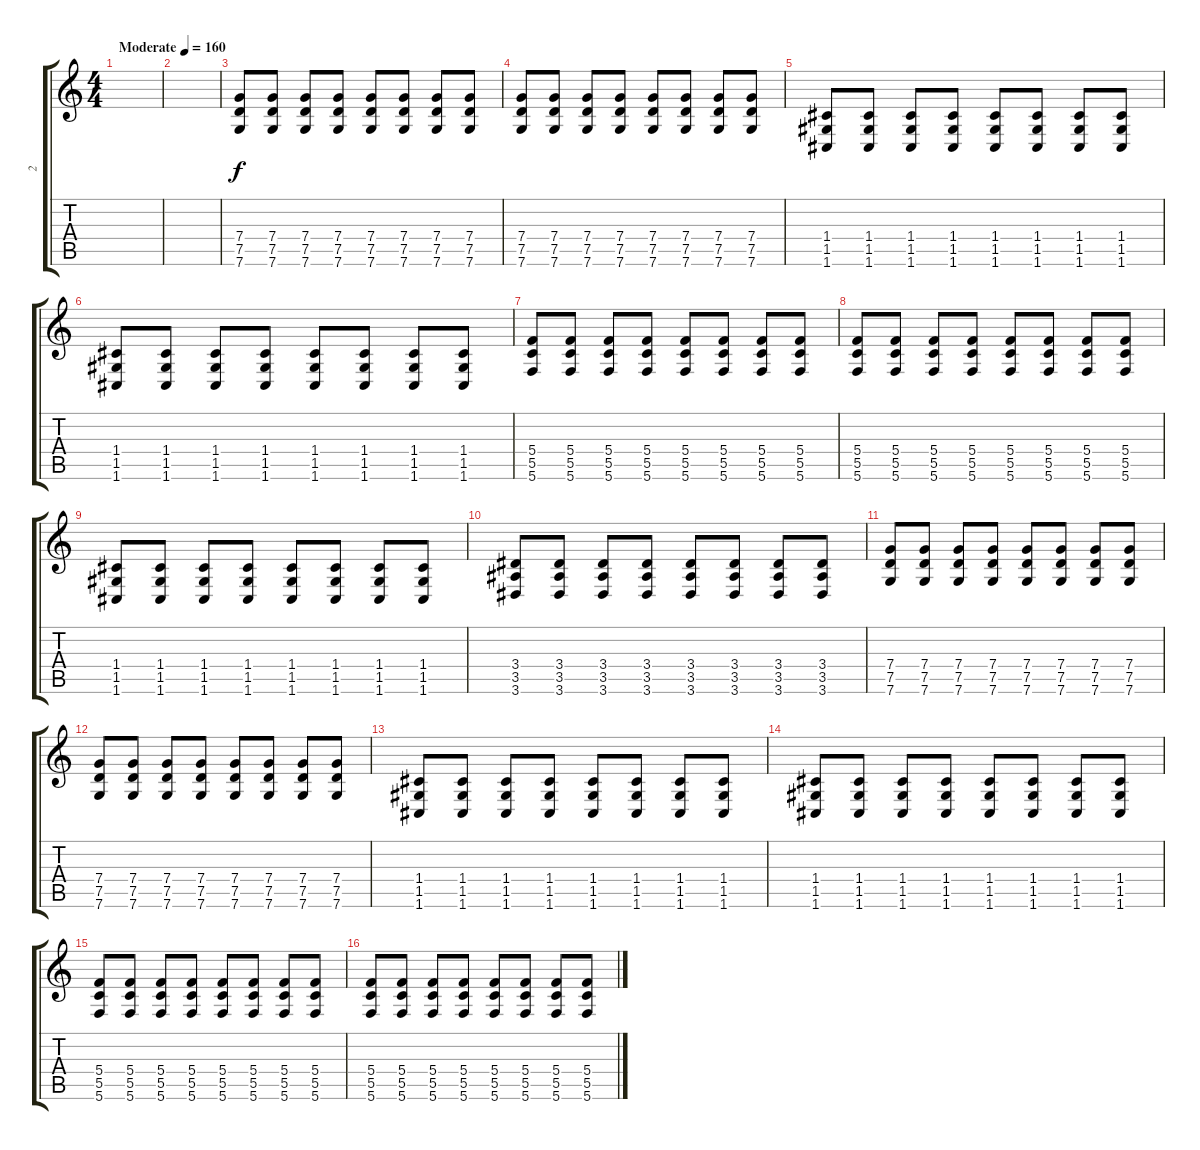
\track ("2" "2") {instrument distortionguitar}
\staff {score tabs}
\tuning (D4 A3 F3 C3 G2 C2) {hide}
\ts (4 4)
\tempo (160 "Moderate")
\clef g2
\ks c
|
|
(7.4 7.5 7.6).8 (7.4 7.5 7.6).8 (7.4 7.5 7.6).8 (7.4 7.5 7.6).8 (7.4 7.5 7.6).8 (7.4 7.5 7.6).8 (7.4 7.5 7.6).8 (7.4 7.5 7.6).8 |
(7.4 7.5 7.6).8 (7.4 7.5 7.6).8 (7.4 7.5 7.6).8 (7.4 7.5 7.6).8 (7.4 7.5 7.6).8 (7.4 7.5 7.6).8 (7.4 7.5 7.6).8 (7.4 7.5 7.6).8 |
(1.4 1.5 1.6).8 (1.4 1.5 1.6).8 (1.4 1.5 1.6).8 (1.4 1.5 1.6).8 (1.4 1.5 1.6).8 (1.4 1.5 1.6).8 (1.4 1.5 1.6).8 (1.4 1.5 1.6).8 |
(1.4 1.5 1.6).8 (1.4 1.5 1.6).8 (1.4 1.5 1.6).8 (1.4 1.5 1.6).8 (1.4 1.5 1.6).8 (1.4 1.5 1.6).8 (1.4 1.5 1.6).8 (1.4 1.5 1.6).8 |
(5.4 5.5 5.6).8 (5.4 5.5 5.6).8 (5.4 5.5 5.6).8 (5.4 5.5 5.6).8 (5.4 5.5 5.6).8 (5.4 5.5 5.6).8 (5.4 5.5 5.6).8 (5.4 5.5 5.6).8 |
(5.4 5.5 5.6).8 (5.4 5.5 5.6).8 (5.4 5.5 5.6).8 (5.4 5.5 5.6).8 (5.4 5.5 5.6).8 (5.4 5.5 5.6).8 (5.4 5.5 5.6).8 (5.4 5.5 5.6).8 |
(1.4 1.5 1.6).8 (1.4 1.5 1.6).8 (1.4 1.5 1.6).8 (1.4 1.5 1.6).8 (1.4 1.5 1.6).8 (1.4 1.5 1.6).8 (1.4 1.5 1.6).8 (1.4 1.5 1.6).8 |
(3.4 3.5 3.6).8 (3.4 3.5 3.6).8 (3.4 3.5 3.6).8 (3.4 3.5 3.6).8 (3.4 3.5 3.6).8 (3.4 3.5 3.6).8 (3.4 3.5 3.6).8 (3.4 3.5 3.6).8 |
(7.4 7.5 7.6).8 (7.4 7.5 7.6).8 (7.4 7.5 7.6).8 (7.4 7.5 7.6).8 (7.4 7.5 7.6).8 (7.4 7.5 7.6).8 (7.4 7.5 7.6).8 (7.4 7.5 7.6).8 |
(7.4 7.5 7.6).8 (7.4 7.5 7.6).8 (7.4 7.5 7.6).8 (7.4 7.5 7.6).8 (7.4 7.5 7.6).8 (7.4 7.5 7.6).8 (7.4 7.5 7.6).8 (7.4 7.5 7.6).8 |
(1.4 1.5 1.6).8 (1.4 1.5 1.6).8 (1.4 1.5 1.6).8 (1.4 1.5 1.6).8 (1.4 1.5 1.6).8 (1.4 1.5 1.6).8 (1.4 1.5 1.6).8 (1.4 1.5 1.6).8 |
(1.4 1.5 1.6).8 (1.4 1.5 1.6).8 (1.4 1.5 1.6).8 (1.4 1.5 1.6).8 (1.4 1.5 1.6).8 (1.4 1.5 1.6).8 (1.4 1.5 1.6).8 (1.4 1.5 1.6).8 |
(5.4 5.5 5.6).8 (5.4 5.5 5.6).8 (5.4 5.5 5.6).8 (5.4 5.5 5.6).8 (5.4 5.5 5.6).8 (5.4 5.5 5.6).8 (5.4 5.5 5.6).8 (5.4 5.5 5.6).8 |
(5.4 5.5 5.6).8 (5.4 5.5 5.6).8 (5.4 5.5 5.6).8 (5.4 5.5 5.6).8 (5.4 5.5 5.6).8 (5.4 5.5 5.6).8 (5.4 5.5 5.6).8 (5.4 5.5 5.6).8
